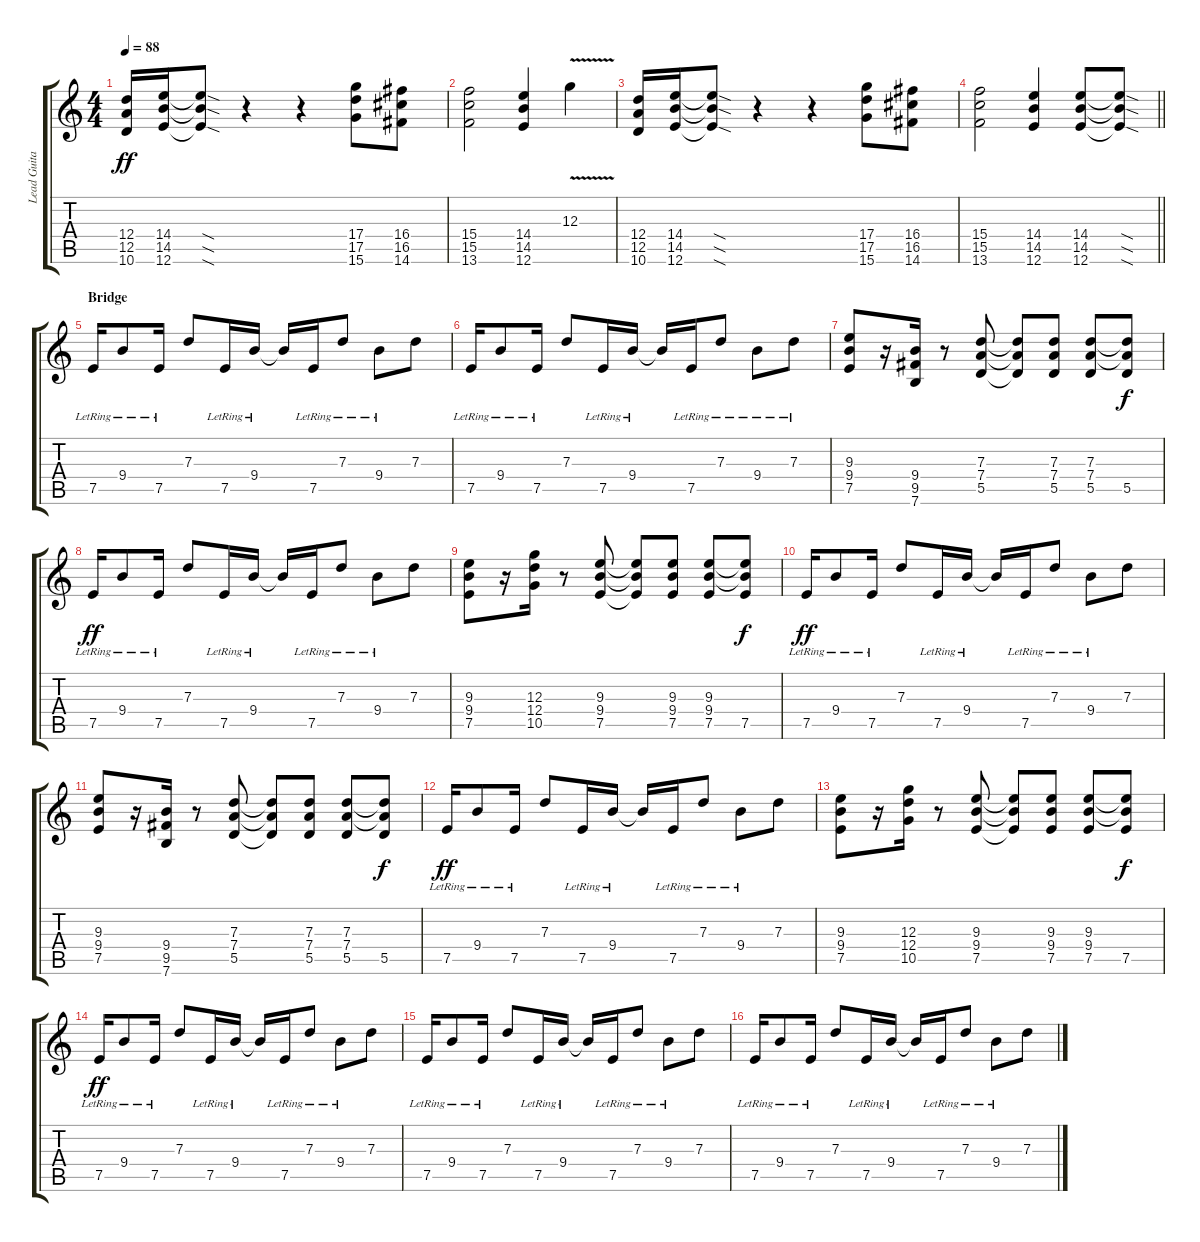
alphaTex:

\track ("Lead Guitar" "Lead Guita") {instrument distortionguitar}
\staff {score tabs}
\tuning (E4 B3 G3 D3 A2 E2) {hide}
\ts (4 4)
\tempo 88
\clef g2
\ks c
(12.4 12.5 10.6).16{dy ff} (14.4 14.5 12.6).16 (14.4{sod t} 14.5{sod t} 12.6{sod t}).8 r.4 r.4 (17.4 17.5 15.6).8 (16.4 16.5 14.6).8 |
(15.4 15.5 13.6).2 (14.4 14.5 12.6).4 12.3{v}.4 |
(12.4 12.5 10.6).16 (14.4 14.5 12.6).16 (14.4{sod t} 14.5{sod t} 12.6{sod t}).8 r.4 r.4 (17.4 17.5 15.6).8 (16.4 16.5 14.6).8 |
\barLineRight lightlight
(15.4 15.5 13.6).2 (14.4 14.5 12.6).4 (14.4 14.5 12.6).8 (14.4{sod t} 14.5{sod t} 12.6{sod t}).8 |
\section ("" "Bridge")
7.5{lr}.16 9.4{lr}.8 7.5{lr}.16 7.3.8 7.5{lr}.16 9.4{lr}.16 9.4{t}.16 7.5{lr}.16 7.3{lr}.8 9.4{lr}.8 7.3.8 |
7.5{lr}.16 9.4{lr}.8 7.5{lr}.16 7.3.8 7.5{lr}.16 9.4{lr}.16 9.4{t}.16 7.5{lr}.16 7.3{lr}.8 9.4{lr}.8 7.3{lr}.8 |
(9.3 9.4 7.5).8 r.16 (9.4 9.5 7.6).16 r.8 (7.3 7.4 5.5).8 (7.3{t} 7.4{t} 5.5{t}).8 (7.3 7.4 5.5).8 (7.3 7.4 5.5).8 (7.3{t} 7.4{t} 5.5).8{dy f} |
7.5{lr}.16{dy ff} 9.4{lr}.8 7.5{lr}.16 7.3.8 7.5{lr}.16 9.4{lr}.16 9.4{t}.16 7.5{lr}.16 7.3{lr}.8 9.4{lr}.8 7.3.8 |
(9.3 9.4 7.5).8 r.16 (12.3 12.4 10.5).16 r.8 (9.3 9.4 7.5).8 (9.3{t} 9.4{t} 7.5{t}).8 (9.3 9.4 7.5).8 (9.3 9.4 7.5).8 (9.3{t} 9.4{t} 7.5).8{dy f} |
7.5{lr}.16{dy ff} 9.4{lr}.8 7.5{lr}.16 7.3.8 7.5{lr}.16 9.4{lr}.16 9.4{t}.16 7.5{lr}.16 7.3{lr}.8 9.4{lr}.8 7.3.8 |
(9.3 9.4 7.5).8 r.16 (9.4 9.5 7.6).16 r.8 (7.3 7.4 5.5).8 (7.3{t} 7.4{t} 5.5{t}).8 (7.3 7.4 5.5).8 (7.3 7.4 5.5).8 (7.3{t} 7.4{t} 5.5).8{dy f} |
7.5{lr}.16{dy ff} 9.4{lr}.8 7.5{lr}.16 7.3.8 7.5{lr}.16 9.4{lr}.16 9.4{t}.16 7.5{lr}.16 7.3{lr}.8 9.4{lr}.8 7.3.8 |
(9.3 9.4 7.5).8 r.16 (12.3 12.4 10.5).16 r.8 (9.3 9.4 7.5).8 (9.3{t} 9.4{t} 7.5{t}).8 (9.3 9.4 7.5).8 (9.3 9.4 7.5).8 (9.3{t} 9.4{t} 7.5).8{dy f} |
7.5{lr}.16{dy ff} 9.4{lr}.8 7.5{lr}.16 7.3.8 7.5{lr}.16 9.4{lr}.16 9.4{t}.16 7.5{lr}.16 7.3{lr}.8 9.4{lr}.8 7.3.8 |
7.5{lr}.16 9.4{lr}.8 7.5{lr}.16 7.3.8 7.5{lr}.16 9.4{lr}.16 9.4{t}.16 7.5{lr}.16 7.3{lr}.8 9.4{lr}.8 7.3.8 |
7.5{lr}.16 9.4{lr}.8 7.5{lr}.16 7.3.8 7.5{lr}.16 9.4{lr}.16 9.4{t}.16 7.5{lr}.16 7.3{lr}.8 9.4{lr}.8 7.3.8
